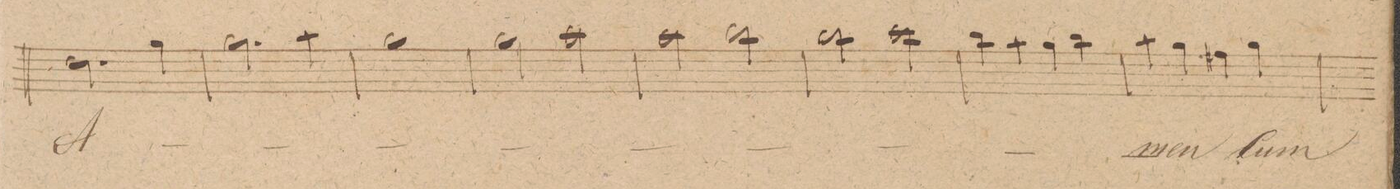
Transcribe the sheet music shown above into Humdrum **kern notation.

**kern	**text	**dynam
*I"Canto.	*	*
*clefC1	*	*
*k[f#c#g#]	*	*
*met(c|)	*	*
*M2/2	*	*
2.b\	A-	.
4ee\	.	.
=212	=212	=212
2.ee\	.	.
4ff#\	.	.
=213	=213	=213
1ee	.	.
=214	=214	=214
2ee\	.	.
2ff#\	.	.
=215	=215	=215
2ff#\	.	.
2gg#\	.	.
=216	=216	=216
2gg#\	.	.
2aa\	.	.
=217	=217	=217
4gg#\	.	.
4ff#\	.	.
4ee\	.	.
4gg#\	.	.
=218	=218	=218
4ff#\	-men	.
4ee\	.	.
4dd#X\	.	.
4ee\	Cum	.
=219	=219	=219
*-	*-	*-
